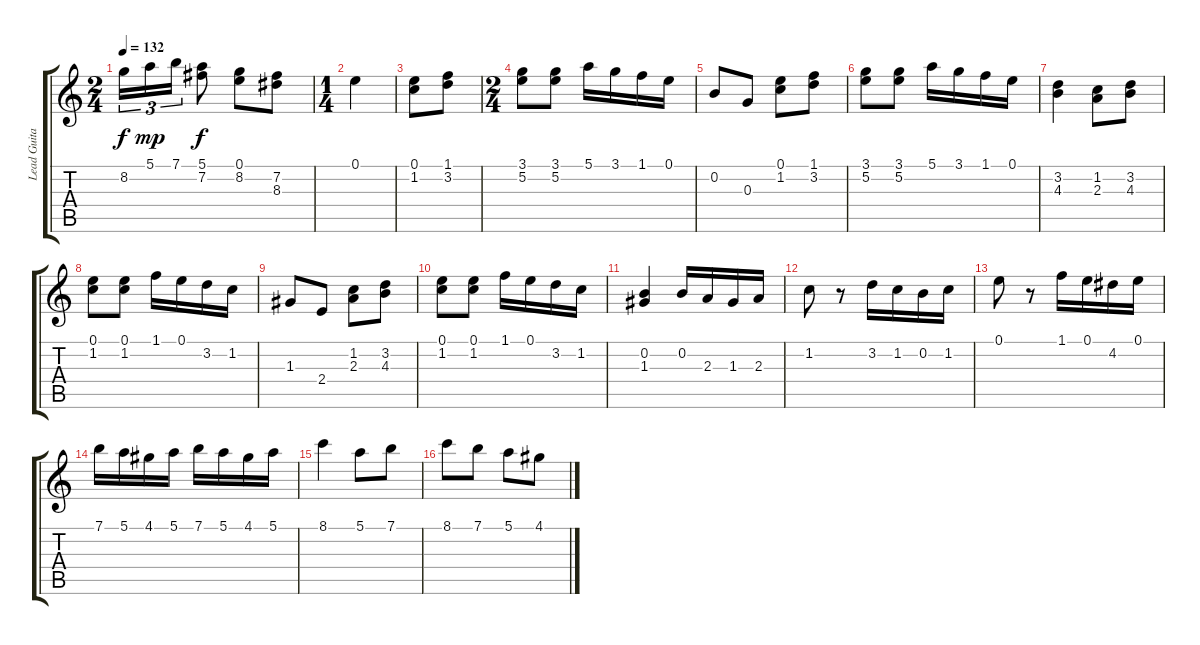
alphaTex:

\track ("Lead Guitar" "Lead Guita") {instrument acousticguitarnylon}
\staff {score tabs}
\tuning (E4 B3 G3 D3 A2 E2) {hide}
\ts (2 4)
\tempo 132
\clef g2
\ks c
8.2.16{tu (3 2) dy f} 5.1.16{tu (3 2) dy mp} 7.1.16{tu (3 2)} (5.1 7.2).8{dy f} (0.1 8.2).8 (7.2 8.3).8 |
\ts (1 4)
0.1.4 |
(0.1 1.2).8 (1.1 3.2).8 |
\ts (2 4)
(3.1 5.2).8 (3.1 5.2).8 5.1.16 3.1.16 1.1.16 0.1.16 |
0.2.8 0.3.8 (0.1 1.2).8 (1.1 3.2).8 |
(3.1 5.2).8 (3.1 5.2).8 5.1.16 3.1.16 1.1.16 0.1.16 |
(3.2 4.3).4 (1.2 2.3).8 (3.2 4.3).8 |
(0.1 1.2).8 (0.1 1.2).8 1.1.16 0.1.16 3.2.16 1.2.16 |
1.3.8 2.4.8 (1.2 2.3).8 (3.2 4.3).8 |
(0.1 1.2).8 (0.1 1.2).8 1.1.16 0.1.16 3.2.16 1.2.16 |
(0.2 1.3).4 0.2.16 2.3.16 1.3.16 2.3.16 |
1.2.8 r.8 3.2.16 1.2.16 0.2.16 1.2.16 |
0.1.8 r.8 1.1.16 0.1.16 4.2.16 0.1.16 |
7.1.16 5.1.16 4.1.16 5.1.16 7.1.16 5.1.16 4.1.16 5.1.16 |
8.1.4 5.1.8 7.1.8 |
8.1.8 7.1.8 5.1.8 4.1.8
